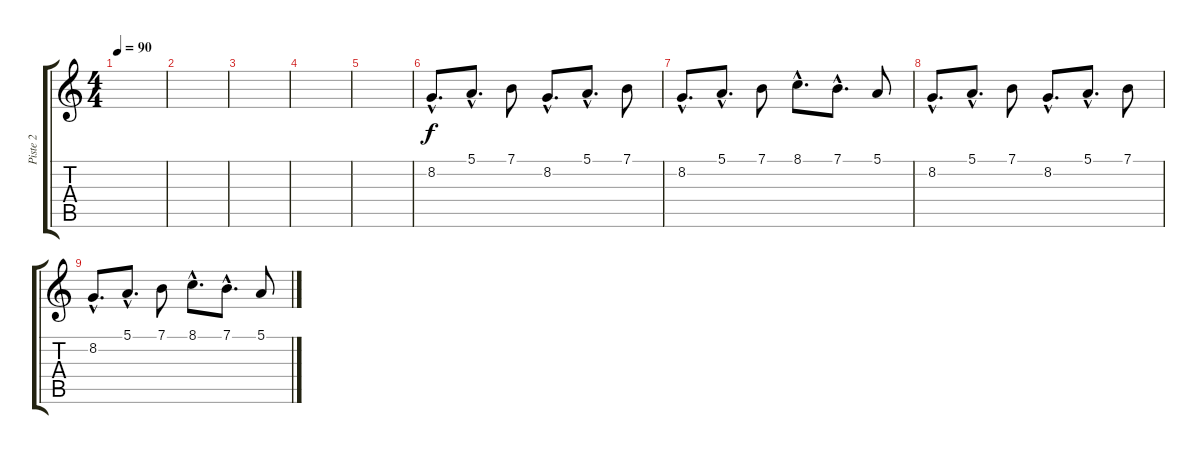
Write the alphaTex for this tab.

\track ("Piste 2" "Piste 2") {instrument accordion}
\staff {score tabs}
\tuning (E4 B3 G3 D3 A2 E2) {hide}
\ts (4 4)
\tempo 90
\clef g2
\ks c
|
|
|
|
|
8.2{hac}.8{d} 5.1{hac}.8{d} 7.1.8 8.2{hac}.8{d} 5.1{hac}.8{d} 7.1.8 |
8.2{hac}.8{d} 5.1{hac}.8{d} 7.1.8 8.1{hac}.8{d} 7.1{hac}.8{d} 5.1.8 |
8.2{hac}.8{d} 5.1{hac}.8{d} 7.1.8 8.2{hac}.8{d} 5.1{hac}.8{d} 7.1.8 |
8.2{hac}.8{d} 5.1{hac}.8{d} 7.1.8 8.1{hac}.8{d} 7.1{hac}.8{d} 5.1.8
